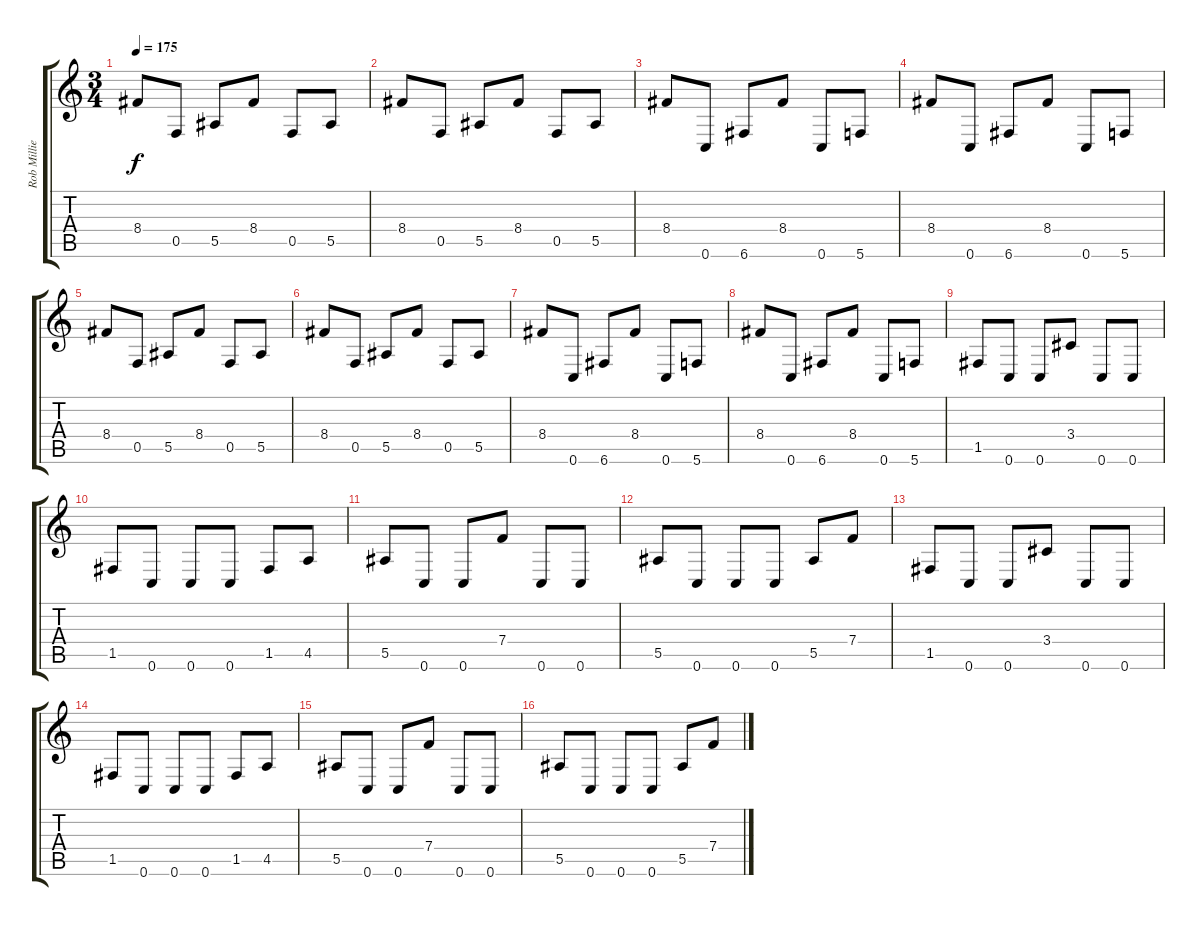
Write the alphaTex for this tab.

\track ("Rob Millie" "Rob Millie") {instrument distortionguitar}
\staff {score tabs}
\tuning (C4 G3 Eb3 Bb2 F2 C2) {hide}
\ts (3 4)
\tempo 175
\clef g2
\ks c
8.4.8{dy f} 0.5.8 5.5.8 8.4.8 0.5.8 5.5.8 |
8.4.8 0.5.8 5.5.8 8.4.8 0.5.8 5.5.8 |
8.4.8 0.6.8 6.6.8 8.4.8 0.6.8 5.6.8 |
8.4.8 0.6.8 6.6.8 8.4.8 0.6.8 5.6.8 |
8.4.8 0.5.8 5.5.8 8.4.8 0.5.8 5.5.8 |
8.4.8 0.5.8 5.5.8 8.4.8 0.5.8 5.5.8 |
8.4.8 0.6.8 6.6.8 8.4.8 0.6.8 5.6.8 |
8.4.8 0.6.8 6.6.8 8.4.8 0.6.8 5.6.8 |
1.5.8 0.6.8 0.6.8 3.4.8 0.6.8 0.6.8 |
1.5.8 0.6.8 0.6.8 0.6.8 1.5.8 4.5.8 |
5.5.8 0.6.8 0.6.8 7.4.8 0.6.8 0.6.8 |
5.5.8 0.6.8 0.6.8 0.6.8 5.5.8 7.4.8 |
1.5.8 0.6.8 0.6.8 3.4.8 0.6.8 0.6.8 |
1.5.8 0.6.8 0.6.8 0.6.8 1.5.8 4.5.8 |
5.5.8 0.6.8 0.6.8 7.4.8 0.6.8 0.6.8 |
5.5.8 0.6.8 0.6.8 0.6.8 5.5.8 7.4.8
